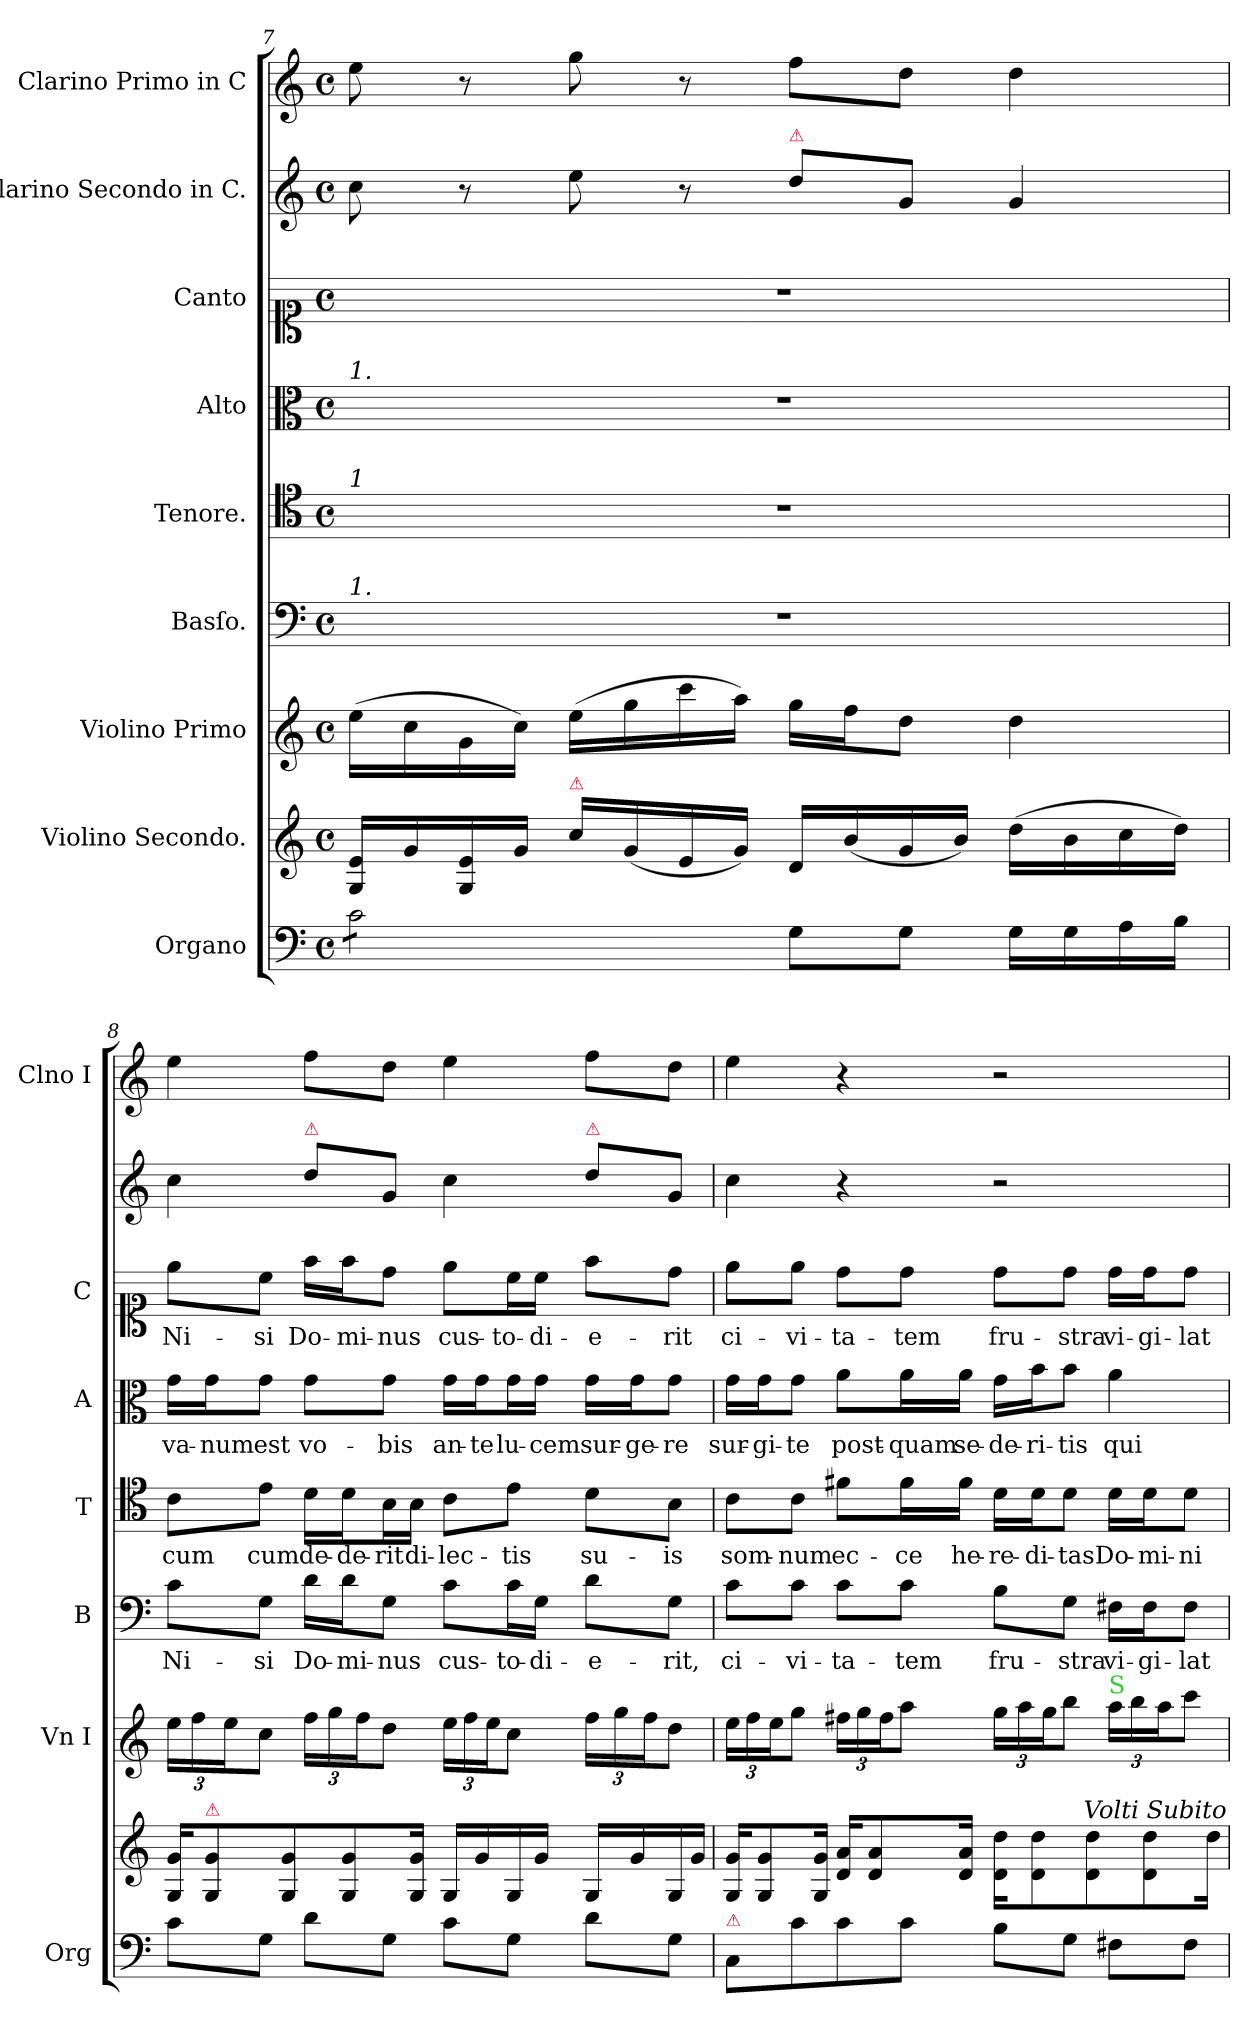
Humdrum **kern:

**kern	**kern	**kern	**kern	**text	**kern	**text	**kern	**text	**kern	**text	**kern	**kern
*part9	*part8	*part7	*part6	*part6	*part5	*part5	*part4	*part4	*part3	*part3	*part2	*part1
*staff9	*staff8	*staff7	*staff6	*staff6	*staff5	*staff5	*staff4	*staff4	*staff3	*staff3	*staff2	*staff1
*I"Organo	*I"Violino Secondo.	*I"Violino Primo	*I"Basſo.	*	*I"Tenore.	*	*I"Alto	*	*I"Canto	*	*I"Clarino Secondo in C.	*I"Clarino Primo in C
*I'Org	*	*I'Vn I	*I'B	*	*I'T	*	*I'A	*	*I'C	*	*	*I'Clno I
*clefF4	*clefG2	*clefG2	*clefF4	*	*clefC4	*	*clefC3	*	*clefC1	*	*clefG2	*clefG2
*k[]	*k[]	*k[]	*k[]	*	*k[]	*	*k[]	*	*k[]	*	*k[]	*k[]
*M4/4	*M4/4	*M4/4	*M4/4	*	*M4/4	*	*M4/4	*	*M4/4	*	*M4/4	*M4/4
*met(c)	*met(c)	*met(c)	*met(c)	*	*met(c)	*	*met(c)	*	*met(c)	*	*met(c)	*met(c)
=7	=7	=7	=7	=7	=7	=7	=7	=7	=7	=7	=7	=7
!	!	!	!	!	!	!	!LO:TX:a:i:t=1.	!	!	!	!	!
!	!	!	!	!	!LO:TX:a:i:t=1	!	!	!	!	!	!	!
!	!	!	!LO:TX:a:i:t=1.	!	!	!	!	!	!	!	!	!
*tremolo	*	*	*	*	*	*	*	*	*	*	*	*
8c\L	16G/ 16e/LL	(16ee\LL	1r	.	1r	.	1r	.	1r	.	8cc\	8ee\
.	16g/	16cc\	.	.	.	.	.	.	.	.	.	.
8c\	16G/ 16e/	16g\	.	.	.	.	.	.	.	.	8r	8r
.	16g/JJ	16cc\JJ)	.	.	.	.	.	.	.	.	.	.
!	!LO:TX:a:i:color=crimson:t=⚠	!	!	!	!	!	!	!	!	!	!	!
8c\	16cc\LL	(16ee\LL	.	.	.	.	.	.	.	.	8ee\	8gg\
.	(16g/	16gg\	.	.	.	.	.	.	.	.	.	.
8c\J	16e/	16ccc\	.	.	.	.	.	.	.	.	8r	8r
*Xtremolo	*	*	*	*	*	*	*	*	*	*	*	*
.	16g/JJ)	16aa\JJ)	.	.	.	.	.	.	.	.	.	.
!	!	!	!	!	!	!	!	!	!	!	!LO:TX:a:i:color=crimson:t=⚠	!
8G\L	16d/LL	16gg\LL	.	.	.	.	.	.	.	.	8dd\L	8ff\L
.	(16b/	16ff\J	.	.	.	.	.	.	.	.	.	.
8G\J	16g/	8dd\J	.	.	.	.	.	.	.	.	8g/J	8dd\J
.	16b/JJ)	.	.	.	.	.	.	.	.	.	.	.
16G\LL	(16dd\LL	4dd\	.	.	.	.	.	.	.	.	4g/	4dd\
16G\	16b\	.	.	.	.	.	.	.	.	.	.	.
16A\	16cc\	.	.	.	.	.	.	.	.	.	.	.
16B\JJ	16dd\JJ)	.	.	.	.	.	.	.	.	.	.	.
=8	=8	=8	=8	=8	=8	=8	=8	=8	=8	=8	=8	=8
8c\L	16G/ 16g/KL	24ee\LL	8c\L	Ni-	8c\L	cum	16g\LL	va-	8ee\L	Ni-	4cc\	4ee\
.	.	24ff\	.	.	.	.	.	.	.	.	.	.
!	!LO:TX:a:i:color=crimson:t=⚠	!	!	!	!	!	!	!	!	!	!	!
.	8G/ 8g/	.	.	.	.	.	16g\J	-num	.	.	.	.
.	.	24ee\J	.	.	.	.	.	.	.	.	.	.
8G\J	.	8cc\J	8G\J	-si	8e\J	cum	8g\J	est	8cc\J	-si	.	.
.	8G/ 8g/	.	.	.	.	.	.	.	.	.	.	.
!	!	!	!	!	!	!	!	!	!	!	!LO:TX:a:i:color=crimson:t=⚠	!
8d\L	.	24ff\LL	16d\LL	Do-	16d\LL	de-	8g\L	vo-	16ff\LL	Do-	8dd\L	8ff\L
.	.	24gg\	.	.	.	.	.	.	.	.	.	.
.	8G/ 8g/	.	16d\J	-mi-	16d\J	-de-	.	.	16ff\J	-mi-	.	.
.	.	24ff\J	.	.	.	.	.	.	.	.	.	.
8G\J	.	8dd\J	8G\J	-nus	16B\L	-rit	8g\J	-bis	8dd\J	-nus	8g/J	8dd\J
.	16G/ 16g/Jk	.	.	.	16B\JJ	di-	.	.	.	.	.	.
8c\L	16G/LL	24ee\LL	8c\L	cus-	8c\L	-lec-	16g\LL	an-	8ee\L	cus-	4cc\	4ee\
.	.	24ff\	.	.	.	.	.	.	.	.	.	.
.	16g/	.	.	.	.	.	16g\J	-te	.	.	.	.
.	.	24ee\J	.	.	.	.	.	.	.	.	.	.
8G\J	16G/	8cc\J	16c\L	-to-	8e\J	-tis	16g\L	lu-	16cc\L	-to-	.	.
.	16g/JJ	.	16G\JJ	-di-	.	.	16g\JJ	-cem	16cc\JJ	-di-	.	.
!	!	!	!	!	!	!	!	!	!	!	!LO:TX:a:i:color=crimson:t=⚠	!
8d\L	16G/LL	24ff\LL	8d\L	-e-	8d\L	su-	16g\LL	sur-	8ff\L	-e-	8dd\L	8ff\L
.	.	24gg\	.	.	.	.	.	.	.	.	.	.
.	16g/	.	.	.	.	.	16g\J	-ge-	.	.	.	.
.	.	24ff\J	.	.	.	.	.	.	.	.	.	.
8G\J	16G/	8dd\J	8G\J	-rit,	8B\J	-is	8g\J	-re	8dd\J	-rit	8g/J	8dd\J
.	16g/JJ	.	.	.	.	.	.	.	.	.	.	.
=9	=9	=9	=9	=9	=9	=9	=9	=9	=9	=9	=9	=9
!LO:TX:a:i:color=crimson:t=⚠	!	!	!	!	!	!	!	!	!	!	!	!
8C/L	16G/ 16g/KL	24ee\LL	8c\L	ci-	8c\L	som-	16g\LL	sur-	8ee\L	ci-	4cc\	4ee\
.	.	24ff\	.	.	.	.	.	.	.	.	.	.
.	8G/ 8g/	.	.	.	.	.	16g\J	-gi-	.	.	.	.
.	.	24ee\J	.	.	.	.	.	.	.	.	.	.
8c\	.	8gg\J	8c\J	-vi-	8c\J	-num	8g\J	-te	8ee\J	-vi-	.	.
.	16G/ 16g/Jk	.	.	.	.	.	.	.	.	.	.	.
8c\	16d/ 16a/KL	24ff#X\LL	8c\L	-ta-	8f#X\L	ec-	8a\L	post-	8dd\L	-ta-	4r	4r
.	.	24gg\	.	.	.	.	.	.	.	.	.	.
.	8d/ 8a/	.	.	.	.	.	.	.	.	.	.	.
.	.	24ff#\J	.	.	.	.	.	.	.	.	.	.
8c\J	.	8aa\J	8c\J	-tem	16f#\L	-ce	16a\L	-quam	8dd\J	-tem	.	.
.	16d/ 16a/Jk	.	.	.	16f#\JJ	he-	16a\JJ	se-	.	.	.	.
8B\L	16d\ 16dd\KL	24gg\LL	8B\L	fru-	16d\LL	-re-	16g\LL	-de-	8dd\L	fru-	2r	2r
.	.	24aa\	.	.	.	.	.	.	.	.	.	.
.	8d\ 8dd\	.	.	.	16d\J	-di-	16b\J	-ri-	.	.	.	.
.	.	24gg\J	.	.	.	.	.	.	.	.	.	.
8G\J	.	8bb\J	8G\J	-stra	8d\J	-tas	8b\J	-tis	8dd\J	-stra	.	.
.	8d\ 8dd\	.	.	.	.	.	.	.	.	.	.	.
!	!	!LO:TX:a:color=limegreen:t=S	!	!	!	!	!	!	!	!	!	!
8F#X\L	.	24aa\LL	16F#X\LL	vi-	16d\LL	Do-	4a\	qui	16dd\LL	vi-	.	.
.	.	24bb\	.	.	.	.	.	.	.	.	.	.
.	8d\ 8dd\	.	16F#\J	-gi-	16d\J	-mi-	.	.	16dd\J	-gi-	.	.
.	.	24aa\J	.	.	.	.	.	.	.	.	.	.
8F#\J	.	8ccc\J	8F#\J	-lat	8d\J	-ni	.	.	8dd\J	-lat	.	.
.	16dd\Jk	.	.	.	.	.	.	.	.	.	.	.
!	!LO:TX:a:i:t=Volti Subito	!	!	!	!	!	!	!	!	!	!	!
=	=	=	=	=	=	=	=	=	=	=	=	=
*-	*-	*-	*-	*-	*-	*-	*-	*-	*-	*-	*-	*-
